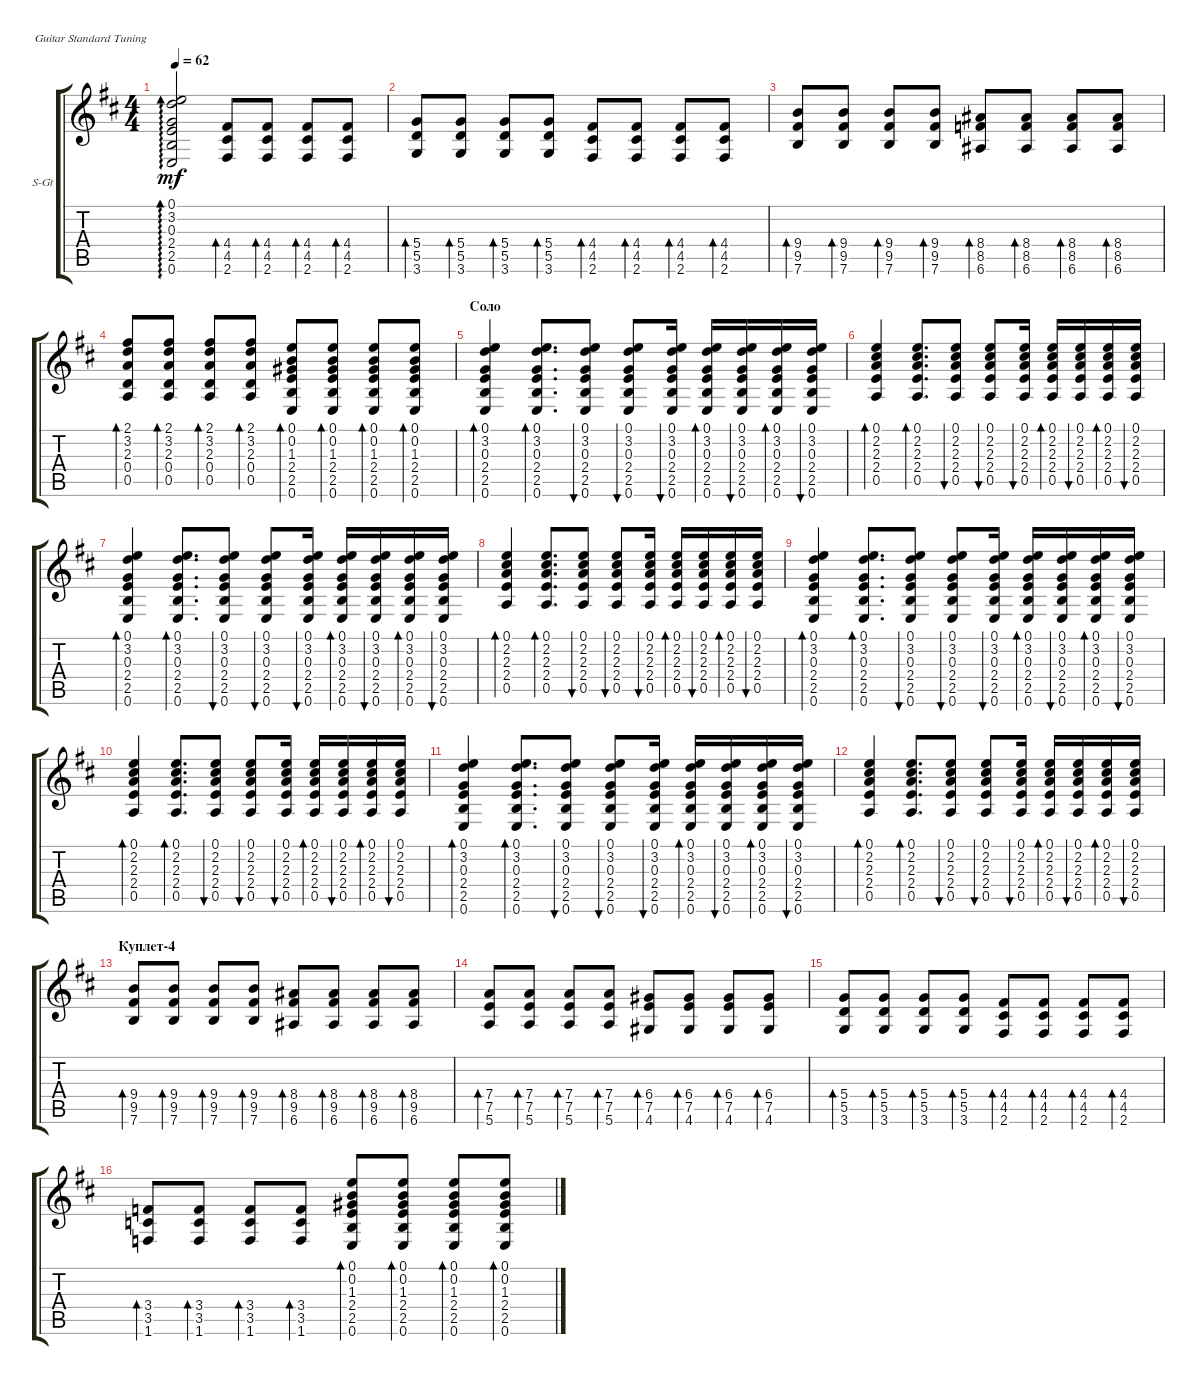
\defaultSystemsLayout 4
\bracketExtendMode groupsimilarinstruments
\firstSystemTrackNameOrientation horizontal
\otherSystemsTrackNameOrientation horizontal
\track ("Steel Guitar" "S-Gt") {instrument acousticguitarsteel}
\staff {score tabs}
\tuning (E4 B3 G3 D3 A2 E2)
\ts (4 4)
\tempo 62
\clef g2
\ks bminor
(0.6 2.5 2.4 0.3 3.2 0.1).2{ad 0 dy mf} (2.6 4.5 4.4).8{bd 30} (2.6 4.5 4.4).8{bd 30} (2.6 4.5 4.4).8{bd 30} (2.6 4.5 4.4).8{bd 30} |
(3.6 5.5 5.4).8{bd 30} (3.6 5.5 5.4).8{bd 30} (3.6 5.5 5.4).8{bd 30} (3.6 5.5 5.4).8{bd 30} (2.6 4.5 4.4).8{bd 30} (2.6 4.5 4.4).8{bd 30} (2.6 4.5 4.4).8{bd 30} (2.6 4.5 4.4).8{bd 30} |
(7.6 9.5 9.4).8{bd 30} (7.6 9.5 9.4).8{bd 30} (7.6 9.5 9.4).8{bd 30} (7.6 9.5 9.4).8{bd 30} (6.6 8.5 8.4).8{bd 30} (6.6 8.5 8.4).8{bd 30} (6.6 8.5 8.4).8{bd 30} (6.6 8.5 8.4).8{bd 30} |
(0.5 0.4 2.3 3.2 2.1).8{bd 30} (0.5 0.4 2.3 3.2 2.1).8{bd 30} (0.5 0.4 2.3 3.2 2.1).8{bd 30} (0.5 0.4 2.3 3.2 2.1).8{bd 30} (0.6 2.5 2.4 1.3 0.2 0.1).8{bd 30} (0.6 2.5 2.4 1.3 0.2 0.1).8{bd 30} (0.6 2.5 2.4 1.3 0.2 0.1).8{bd 30} (0.6 2.5 2.4 1.3 0.2 0.1).8{bd 30} |
\section ("" "Соло")
(0.6 2.5 2.4 0.3 3.2 0.1).4{bd 30} (0.6 2.5 2.4 0.3 3.2 0.1).8{d bd 30} (0.6 2.5 2.4 0.3 3.2 0.1).8{bu 30} (0.6 2.5 2.4 0.3 3.2 0.1).8{bu 30} (0.6 2.5 2.4 0.3 3.2 0.1).16{bu 30} (0.6 2.5 2.4 0.3 3.2 0.1).16{bd 30} (0.6 2.5 2.4 0.3 3.2 0.1).16{bu 30} (0.6 2.5 2.4 0.3 3.2 0.1).16{bd 30} (0.6 2.5 2.4 0.3 3.2 0.1).16{bu 30} |
(0.5 2.4 2.3 2.2 0.1).4{bd 30} (0.5 2.4 2.3 2.2 0.1).8{d bd 30} (0.5 2.4 2.3 2.2 0.1).8{bu 30} (0.5 2.4 2.3 2.2 0.1).8{bu 30} (0.5 2.4 2.3 2.2 0.1).16{bu 30} (0.5 2.4 2.3 2.2 0.1).16{bd 30} (0.5 2.4 2.3 2.2 0.1).16{bu 30} (0.5 2.4 2.3 2.2 0.1).16{bd 30} (0.5 2.4 2.3 2.2 0.1).16{bu 30} |
(0.6 2.5 2.4 0.3 3.2 0.1).4{bd 30} (0.6 2.5 2.4 0.3 3.2 0.1).8{d bd 30} (0.6 2.5 2.4 0.3 3.2 0.1).8{bu 30} (0.6 2.5 2.4 0.3 3.2 0.1).8{bu 30} (0.6 2.5 2.4 0.3 3.2 0.1).16{bu 30} (0.6 2.5 2.4 0.3 3.2 0.1).16{bd 30} (0.6 2.5 2.4 0.3 3.2 0.1).16{bu 30} (0.6 2.5 2.4 0.3 3.2 0.1).16{bd 30} (0.6 2.5 2.4 0.3 3.2 0.1).16{bu 30} |
(0.5 2.4 2.3 2.2 0.1).4{bd 30} (0.5 2.4 2.3 2.2 0.1).8{d bd 30} (0.5 2.4 2.3 2.2 0.1).8{bu 30} (0.5 2.4 2.3 2.2 0.1).8{bu 30} (0.5 2.4 2.3 2.2 0.1).16{bu 30} (0.5 2.4 2.3 2.2 0.1).16{bd 30} (0.5 2.4 2.3 2.2 0.1).16{bu 30} (0.5 2.4 2.3 2.2 0.1).16{bd 30} (0.5 2.4 2.3 2.2 0.1).16{bu 30} |
(0.6 2.5 2.4 0.3 3.2 0.1).4{bd 30} (0.6 2.5 2.4 0.3 3.2 0.1).8{d bd 30} (0.6 2.5 2.4 0.3 3.2 0.1).8{bu 30} (0.6 2.5 2.4 0.3 3.2 0.1).8{bu 30} (0.6 2.5 2.4 0.3 3.2 0.1).16{bu 30} (0.6 2.5 2.4 0.3 3.2 0.1).16{bd 30} (0.6 2.5 2.4 0.3 3.2 0.1).16{bu 30} (0.6 2.5 2.4 0.3 3.2 0.1).16{bd 30} (0.6 2.5 2.4 0.3 3.2 0.1).16{bu 30} |
(0.5 2.4 2.3 2.2 0.1).4{bd 30} (0.5 2.4 2.3 2.2 0.1).8{d bd 30} (0.5 2.4 2.3 2.2 0.1).8{bu 30} (0.5 2.4 2.3 2.2 0.1).8{bu 30} (0.5 2.4 2.3 2.2 0.1).16{bu 30} (0.5 2.4 2.3 2.2 0.1).16{bd 30} (0.5 2.4 2.3 2.2 0.1).16{bu 30} (0.5 2.4 2.3 2.2 0.1).16{bd 30} (0.5 2.4 2.3 2.2 0.1).16{bu 30} |
(0.6 2.5 2.4 0.3 3.2 0.1).4{bd 30} (0.6 2.5 2.4 0.3 3.2 0.1).8{d bd 30} (0.6 2.5 2.4 0.3 3.2 0.1).8{bu 30} (0.6 2.5 2.4 0.3 3.2 0.1).8{bu 30} (0.6 2.5 2.4 0.3 3.2 0.1).16{bu 30} (0.6 2.5 2.4 0.3 3.2 0.1).16{bd 30} (0.6 2.5 2.4 0.3 3.2 0.1).16{bu 30} (0.6 2.5 2.4 0.3 3.2 0.1).16{bd 30} (0.6 2.5 2.4 0.3 3.2 0.1).16{bu 30} |
(0.5 2.4 2.3 2.2 0.1).4{bd 30} (0.5 2.4 2.3 2.2 0.1).8{d bd 30} (0.5 2.4 2.3 2.2 0.1).8{bu 30} (0.5 2.4 2.3 2.2 0.1).8{bu 30} (0.5 2.4 2.3 2.2 0.1).16{bu 30} (0.5 2.4 2.3 2.2 0.1).16{bd 30} (0.5 2.4 2.3 2.2 0.1).16{bu 30} (0.5 2.4 2.3 2.2 0.1).16{bd 30} (0.5 2.4 2.3 2.2 0.1).16{bu 30} |
\section ("" "Куплет-4")
(7.6 9.5 9.4).8{bd 30} (7.6 9.5 9.4).8{bd 30} (7.6 9.5 9.4).8{bd 30} (7.6 9.5 9.4).8{bd 30} (6.6 9.5 8.4).8{bd 30} (6.6 9.5 8.4).8{bd 30} (6.6 9.5 8.4).8{bd 30} (6.6 9.5 8.4).8{bd 30} |
(5.6 7.5 7.4).8{bd 30} (5.6 7.5 7.4).8{bd 30} (5.6 7.5 7.4).8{bd 30} (5.6 7.5 7.4).8{bd 30} (4.6 7.5 6.4).8{bd 30} (4.6 7.5 6.4).8{bd 30} (4.6 7.5 6.4).8{bd 30} (4.6 7.5 6.4).8{bd 30} |
(3.6 5.5 5.4).8{bd 30} (3.6 5.5 5.4).8{bd 30} (3.6 5.5 5.4).8{bd 30} (3.6 5.5 5.4).8{bd 30} (2.6 4.5 4.4).8{bd 30} (2.6 4.5 4.4).8{bd 30} (2.6 4.5 4.4).8{bd 30} (2.6 4.5 4.4).8{bd 30} |
(1.6 3.5 3.4).8{bd 30} (1.6 3.5 3.4).8{bd 30} (1.6 3.5 3.4).8{bd 30} (1.6 3.5 3.4).8{bd 30} (0.6 2.5 2.4 1.3 0.2 0.1).8{bd 30} (0.6 2.5 2.4 1.3 0.2 0.1).8{bd 30} (0.6 2.5 2.4 1.3 0.2 0.1).8{bd 30} (0.6 2.5 2.4 1.3 0.2 0.1).8{bd 30}
